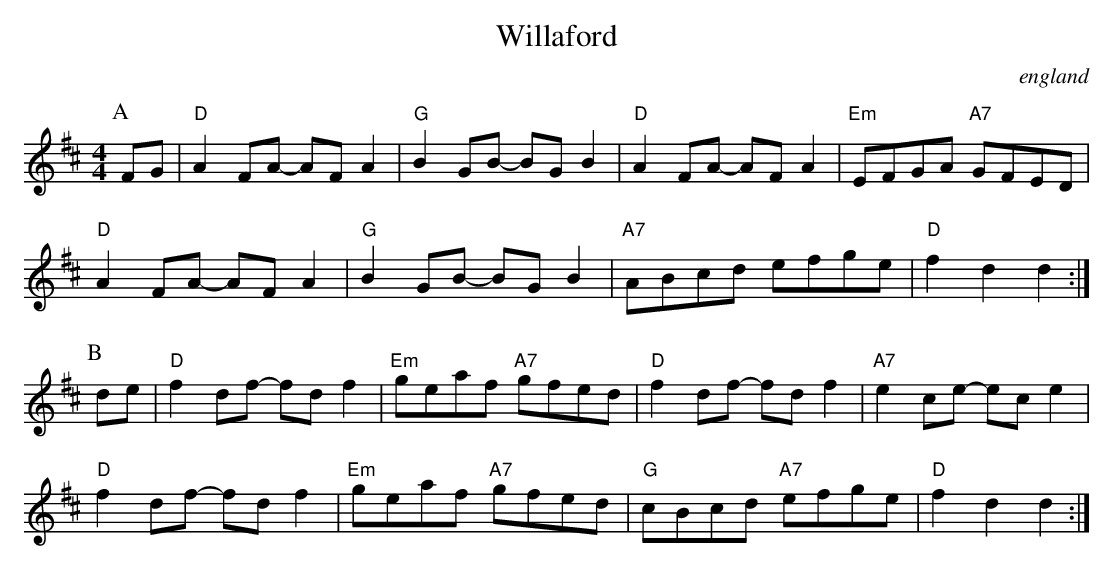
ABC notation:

X:1
T:Willaford
O:england
M:4/4
L:1/4
K:D
P:A
F/2G/2|"D"AF/2A/2 -A/2F/2A|"G"BG/2B/2 -B/2G/2B|"D"AF/2A/2 -A/2F/2A|\
"Em"E/2F/2G/2A/2 "A7"G/2F/2E/2D/2|
"D"AF/2A/2 -A/2F/2A|"G"BG/2B/2 -B/2G/2B|"A7"A/2B/2c/2d/2 e/2f/2g/2e/2|"D"fd d\
:|
P:B
d/2e/2|"D"fd/2f/2 -f/2d/2f|"Em"g/2e/2a/2f/2 "A7"g/2f/2e/2d/2|\
"D"fd/2f/2 -f/2d/2f|"A7"ec/2e/2 -e/2c/2e|
"D"fd/2f/2 -f/2d/2f|"Em"g/2e/2a/2f/2 "A7"g/2f/2e/2d/2|\
"G"c/2B/2c/2d/2 "A7"e/2f/2g/2e/2|"D"fd d:|
